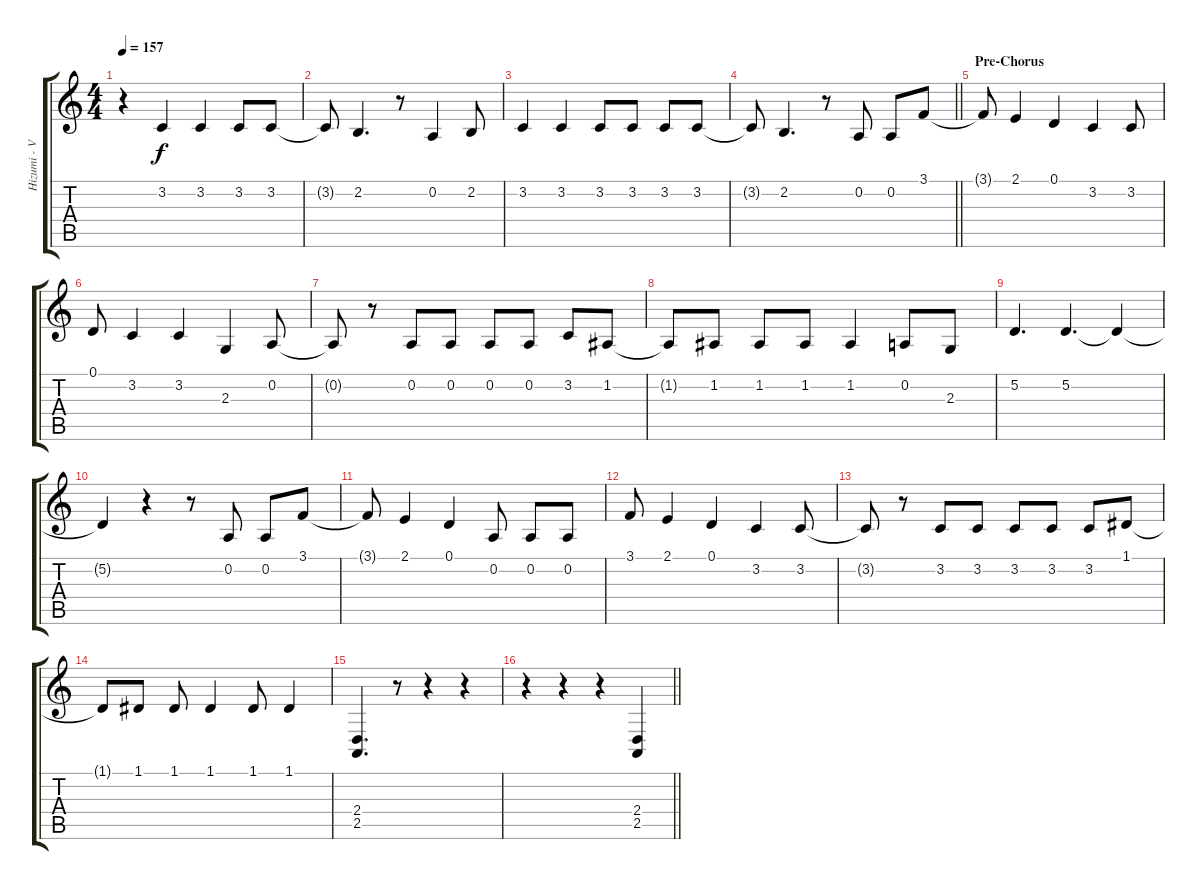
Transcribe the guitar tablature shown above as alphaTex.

\track ("Hizumi - Vocals" "Hizumi - V") {instrument lead6voice}
\staff {score tabs}
\tuning (D4 A3 F3 C3 G2 D2) {hide}
\ts (4 4)
\tempo 157
\clef g2
\ks c
r.4{dy f} 3.2.4 3.2.4 3.2.8 3.2.8 |
3.2{t}.8 2.2.4{d} r.8 0.2.4 2.2.8 |
3.2.4 3.2.4 3.2.8 3.2.8 3.2.8 3.2.8 |
\barLineRight lightlight
3.2{t}.8 2.2.4{d} r.8 0.2.8 0.2.8 3.1.8 |
\section ("" "Pre-Chorus")
3.1{t}.8 2.1.4 0.1.4 3.2.4 3.2.8 |
0.1.8 3.2.4 3.2.4 2.3.4 0.2.8 |
0.2{t}.8 r.8 0.2.8 0.2.8 0.2.8 0.2.8 3.2.8 1.2.8 |
1.2{t}.8 1.2.8 1.2.8 1.2.8 1.2.4 0.2.8 2.3.8 |
5.2.4{d} 5.2.4{d} 5.2{t}.4 |
5.2{t}.4 r.4 r.8 0.2.8 0.2.8 3.1.8 |
3.1{t}.8 2.1.4 0.1.4 0.2.8 0.2.8 0.2.8 |
3.1.8 2.1.4 0.1.4 3.2.4 3.2.8 |
3.2{t}.8 r.8 3.2.8 3.2.8 3.2.8 3.2.8 3.2.8 1.1.8 |
1.1{t}.8 1.1.8 1.1.8 1.1.4 1.1.8 1.1.4 |
(2.4 2.5).4{d} r.8 r.4 r.4 |
\barLineRight lightlight
r.4 r.4 r.4 (2.4 2.5).4
